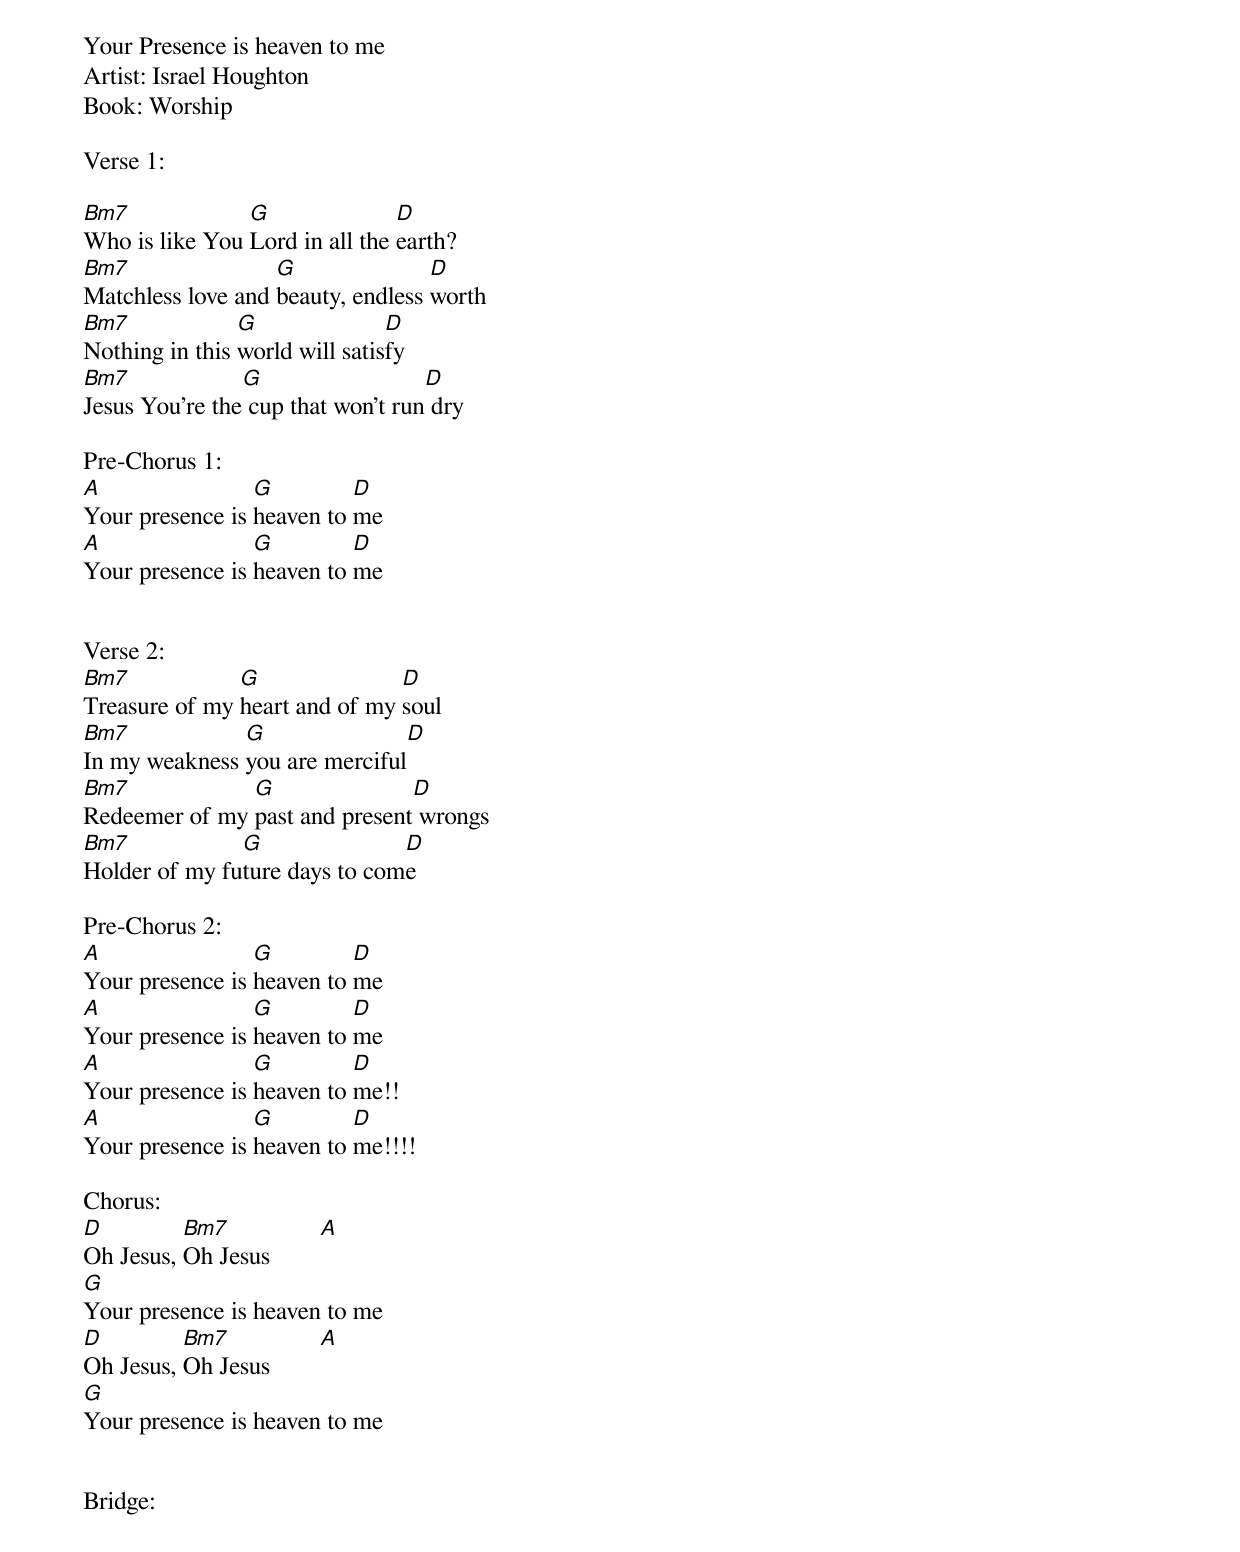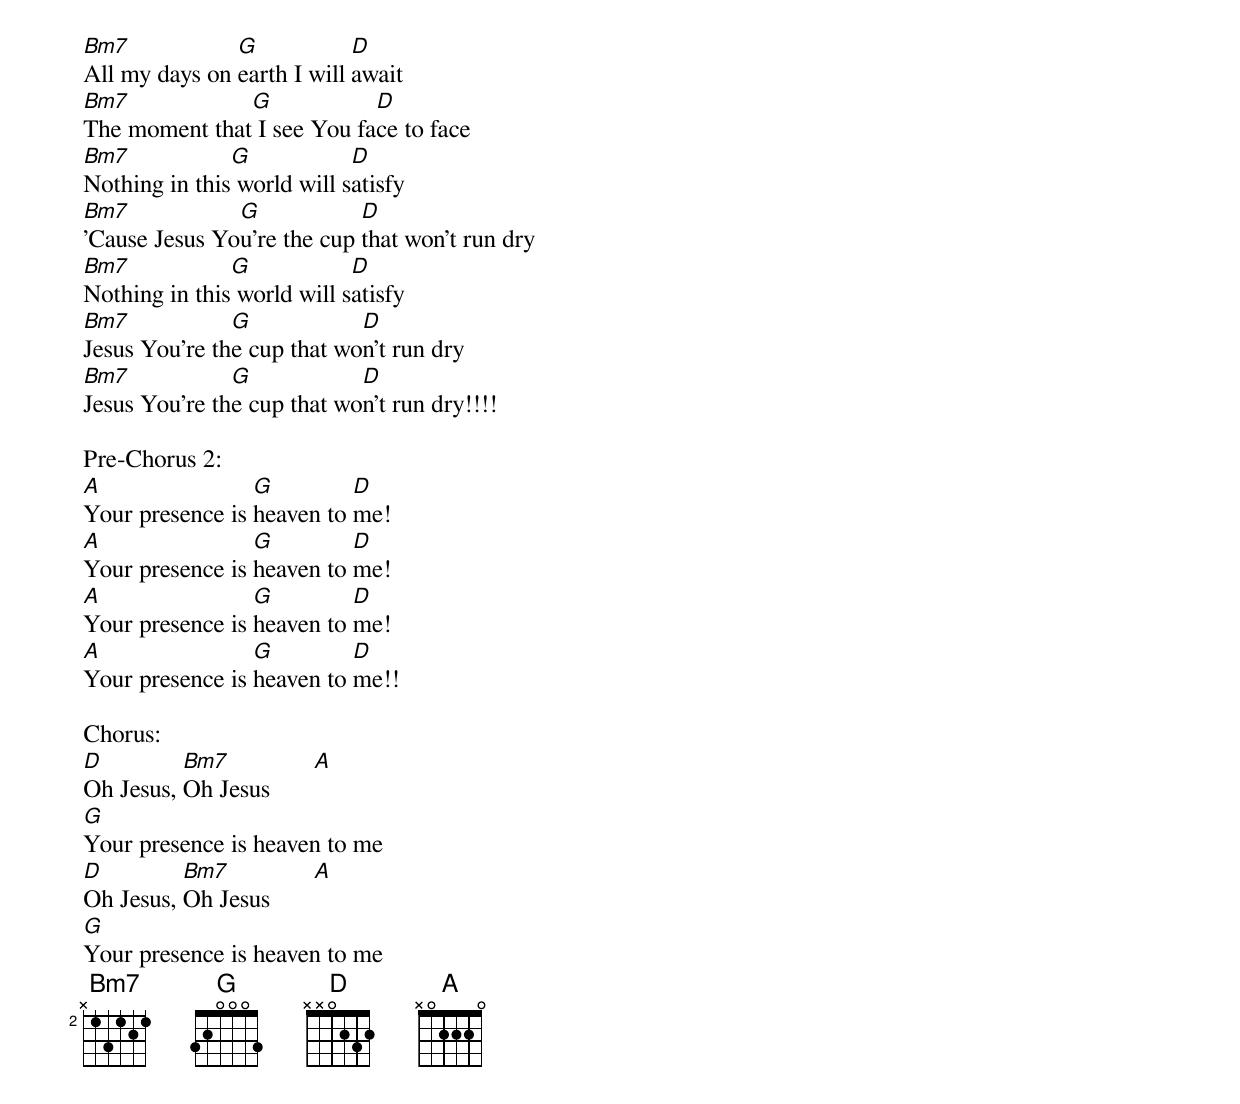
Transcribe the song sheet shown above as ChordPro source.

Your Presence is heaven to me
Artist: Israel Houghton
Book: Worship

Verse 1:

[Bm7]Who is like You [G]Lord in all the [D]earth?
[Bm7]Matchless love and [G]beauty, endless [D]worth
[Bm7]Nothing in this [G]world will satis[D]fy
[Bm7]Jesus You're the[G] cup that won't run[D] dry

Pre-Chorus 1:
[A]Your presence is [G]heaven to [D]me
[A]Your presence is [G]heaven to [D]me


Verse 2:
[Bm7]Treasure of my [G]heart and of my [D]soul
[Bm7]In my weakness [G]you are merciful[D]
[Bm7]Redeemer of my [G]past and present[D] wrongs
[Bm7]Holder of my fu[G]ture days to com[D]e

Pre-Chorus 2:
[A]Your presence is [G]heaven to [D]me
[A]Your presence is [G]heaven to [D]me
[A]Your presence is [G]heaven to [D]me!!
[A]Your presence is [G]heaven to [D]me!!!!

Chorus:
[D]Oh Jesus, [Bm7]Oh Jesus        [A]
[G]Your presence is heaven to me
[D]Oh Jesus, [Bm7]Oh Jesus        [A]
[G]Your presence is heaven to me


Bridge:
[Bm7]All my days on [G]earth I will [D]await
[Bm7]The moment that[G] I see You fa[D]ce to face
[Bm7]Nothing in this[G] world will s[D]atisfy
[Bm7]'Cause Jesus Yo[G]u're the cup [D]that won't run dry
[Bm7]Nothing in this[G] world will s[D]atisfy
[Bm7]Jesus You're th[G]e cup that wo[D]n't run dry
[Bm7]Jesus You're th[G]e cup that wo[D]n't run dry!!!!

Pre-Chorus 2:
[A]Your presence is [G]heaven to [D]me!
[A]Your presence is [G]heaven to [D]me!
[A]Your presence is [G]heaven to [D]me!
[A]Your presence is [G]heaven to [D]me!!

Chorus:
[D]Oh Jesus, [Bm7]Oh Jesus       [A]
[G]Your presence is heaven to me
[D]Oh Jesus, [Bm7]Oh Jesus       [A]
[G]Your presence is heaven to me
